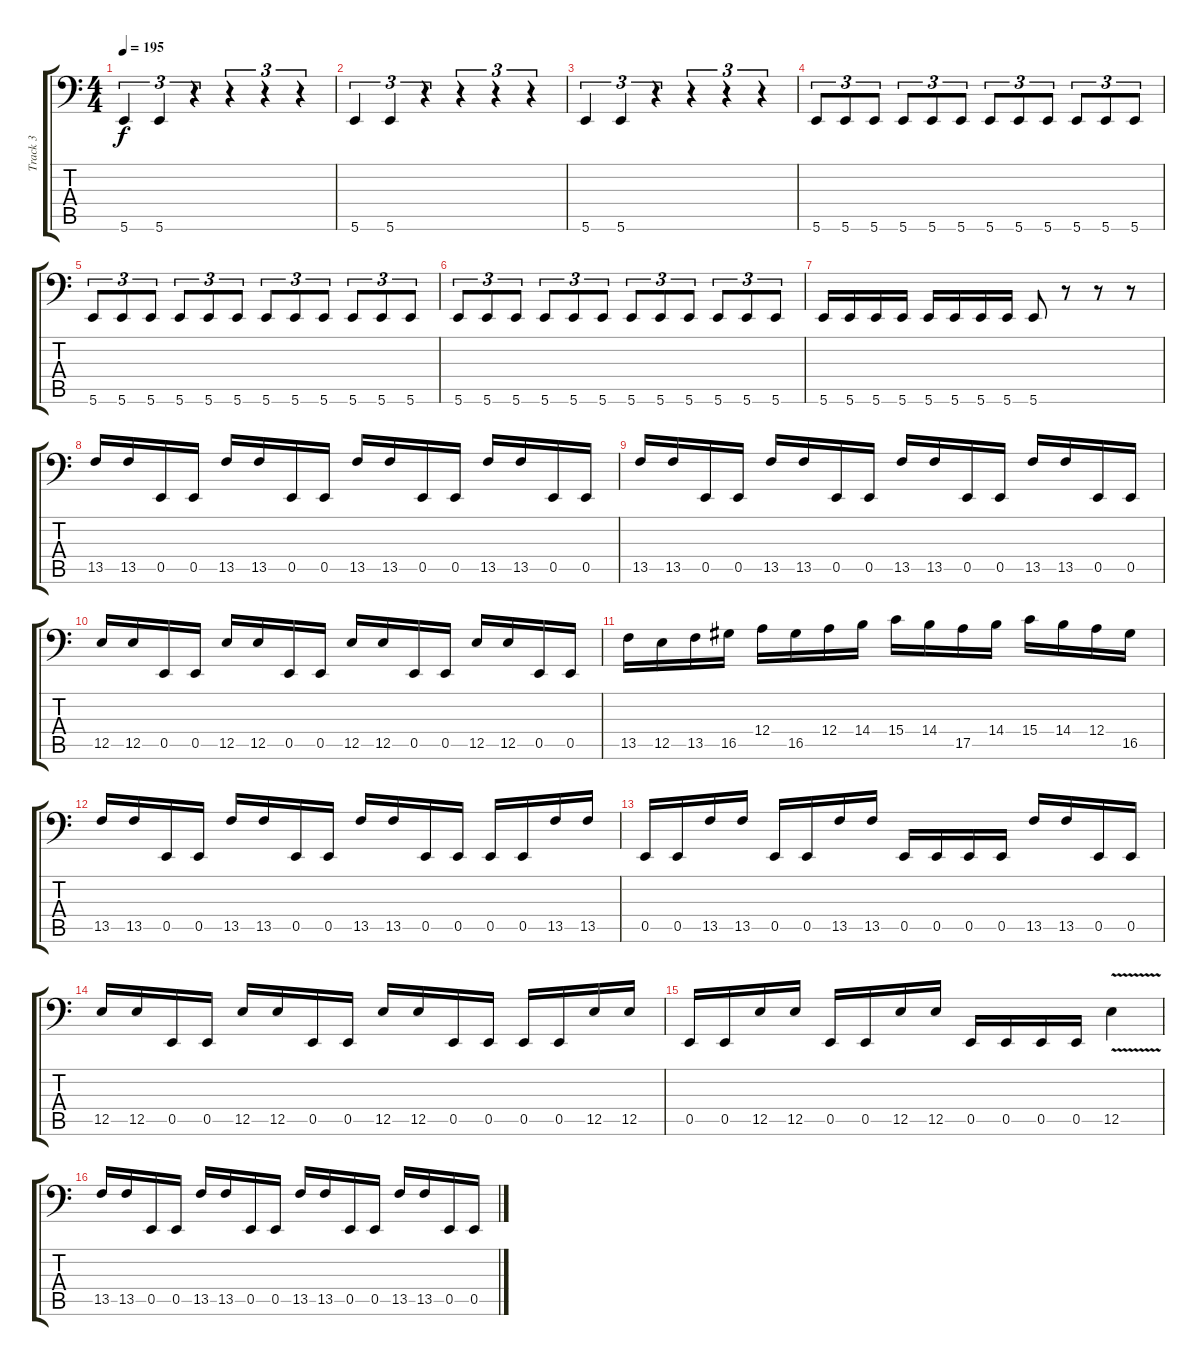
\track ("Track 3" "Track 3") {instrument electricbasspick}
\staff {score tabs}
\tuning (B2 Gb2 D2 A1 E1 B0) {hide}
\ts (4 4)
\tempo 195
\clef f4
\ks c
5.6.4{tu (3 2) dy f} 5.6.4{tu (3 2)} r.4{tu (3 2)} r.4{tu (3 2)} r.4{tu (3 2)} r.4{tu (3 2)} |
5.6.4{tu (3 2)} 5.6.4{tu (3 2)} r.4{tu (3 2)} r.4{tu (3 2)} r.4{tu (3 2)} r.4{tu (3 2)} |
5.6.4{tu (3 2)} 5.6.4{tu (3 2)} r.4{tu (3 2)} r.4{tu (3 2)} r.4{tu (3 2)} r.4{tu (3 2)} |
5.6.8{tu (3 2)} 5.6.8{tu (3 2)} 5.6.8{tu (3 2)} 5.6.8{tu (3 2)} 5.6.8{tu (3 2)} 5.6.8{tu (3 2)} 5.6.8{tu (3 2)} 5.6.8{tu (3 2)} 5.6.8{tu (3 2)} 5.6.8{tu (3 2)} 5.6.8{tu (3 2)} 5.6.8{tu (3 2)} |
5.6.8{tu (3 2)} 5.6.8{tu (3 2)} 5.6.8{tu (3 2)} 5.6.8{tu (3 2)} 5.6.8{tu (3 2)} 5.6.8{tu (3 2)} 5.6.8{tu (3 2)} 5.6.8{tu (3 2)} 5.6.8{tu (3 2)} 5.6.8{tu (3 2)} 5.6.8{tu (3 2)} 5.6.8{tu (3 2)} |
5.6.8{tu (3 2)} 5.6.8{tu (3 2)} 5.6.8{tu (3 2)} 5.6.8{tu (3 2)} 5.6.8{tu (3 2)} 5.6.8{tu (3 2)} 5.6.8{tu (3 2)} 5.6.8{tu (3 2)} 5.6.8{tu (3 2)} 5.6.8{tu (3 2)} 5.6.8{tu (3 2)} 5.6.8{tu (3 2)} |
5.6.16 5.6.16 5.6.16 5.6.16 5.6.16 5.6.16 5.6.16 5.6.16 5.6.8 r.8 r.8 r.8 |
13.5.16 13.5.16 0.5.16 0.5.16 13.5.16 13.5.16 0.5.16 0.5.16 13.5.16 13.5.16 0.5.16 0.5.16 13.5.16 13.5.16 0.5.16 0.5.16 |
13.5.16 13.5.16 0.5.16 0.5.16 13.5.16 13.5.16 0.5.16 0.5.16 13.5.16 13.5.16 0.5.16 0.5.16 13.5.16 13.5.16 0.5.16 0.5.16 |
12.5.16 12.5.16 0.5.16 0.5.16 12.5.16 12.5.16 0.5.16 0.5.16 12.5.16 12.5.16 0.5.16 0.5.16 12.5.16 12.5.16 0.5.16 0.5.16 |
13.5.16 12.5.16 13.5.16 16.5.16 12.4.16 16.5.16 12.4.16 14.4.16 15.4.16 14.4.16 17.5.16 14.4.16 15.4.16 14.4.16 12.4.16 16.5.16 |
13.5.16 13.5.16 0.5.16 0.5.16 13.5.16 13.5.16 0.5.16 0.5.16 13.5.16 13.5.16 0.5.16 0.5.16 0.5.16 0.5.16 13.5.16 13.5.16 |
0.5.16 0.5.16 13.5.16 13.5.16 0.5.16 0.5.16 13.5.16 13.5.16 0.5.16 0.5.16 0.5.16 0.5.16 13.5.16 13.5.16 0.5.16 0.5.16 |
12.5.16 12.5.16 0.5.16 0.5.16 12.5.16 12.5.16 0.5.16 0.5.16 12.5.16 12.5.16 0.5.16 0.5.16 0.5.16 0.5.16 12.5.16 12.5.16 |
0.5.16 0.5.16 12.5.16 12.5.16 0.5.16 0.5.16 12.5.16 12.5.16 0.5.16 0.5.16 0.5.16 0.5.16 12.5{v}.4 |
13.5.16 13.5.16 0.5.16 0.5.16 13.5.16 13.5.16 0.5.16 0.5.16 13.5.16 13.5.16 0.5.16 0.5.16 13.5.16 13.5.16 0.5.16 0.5.16
